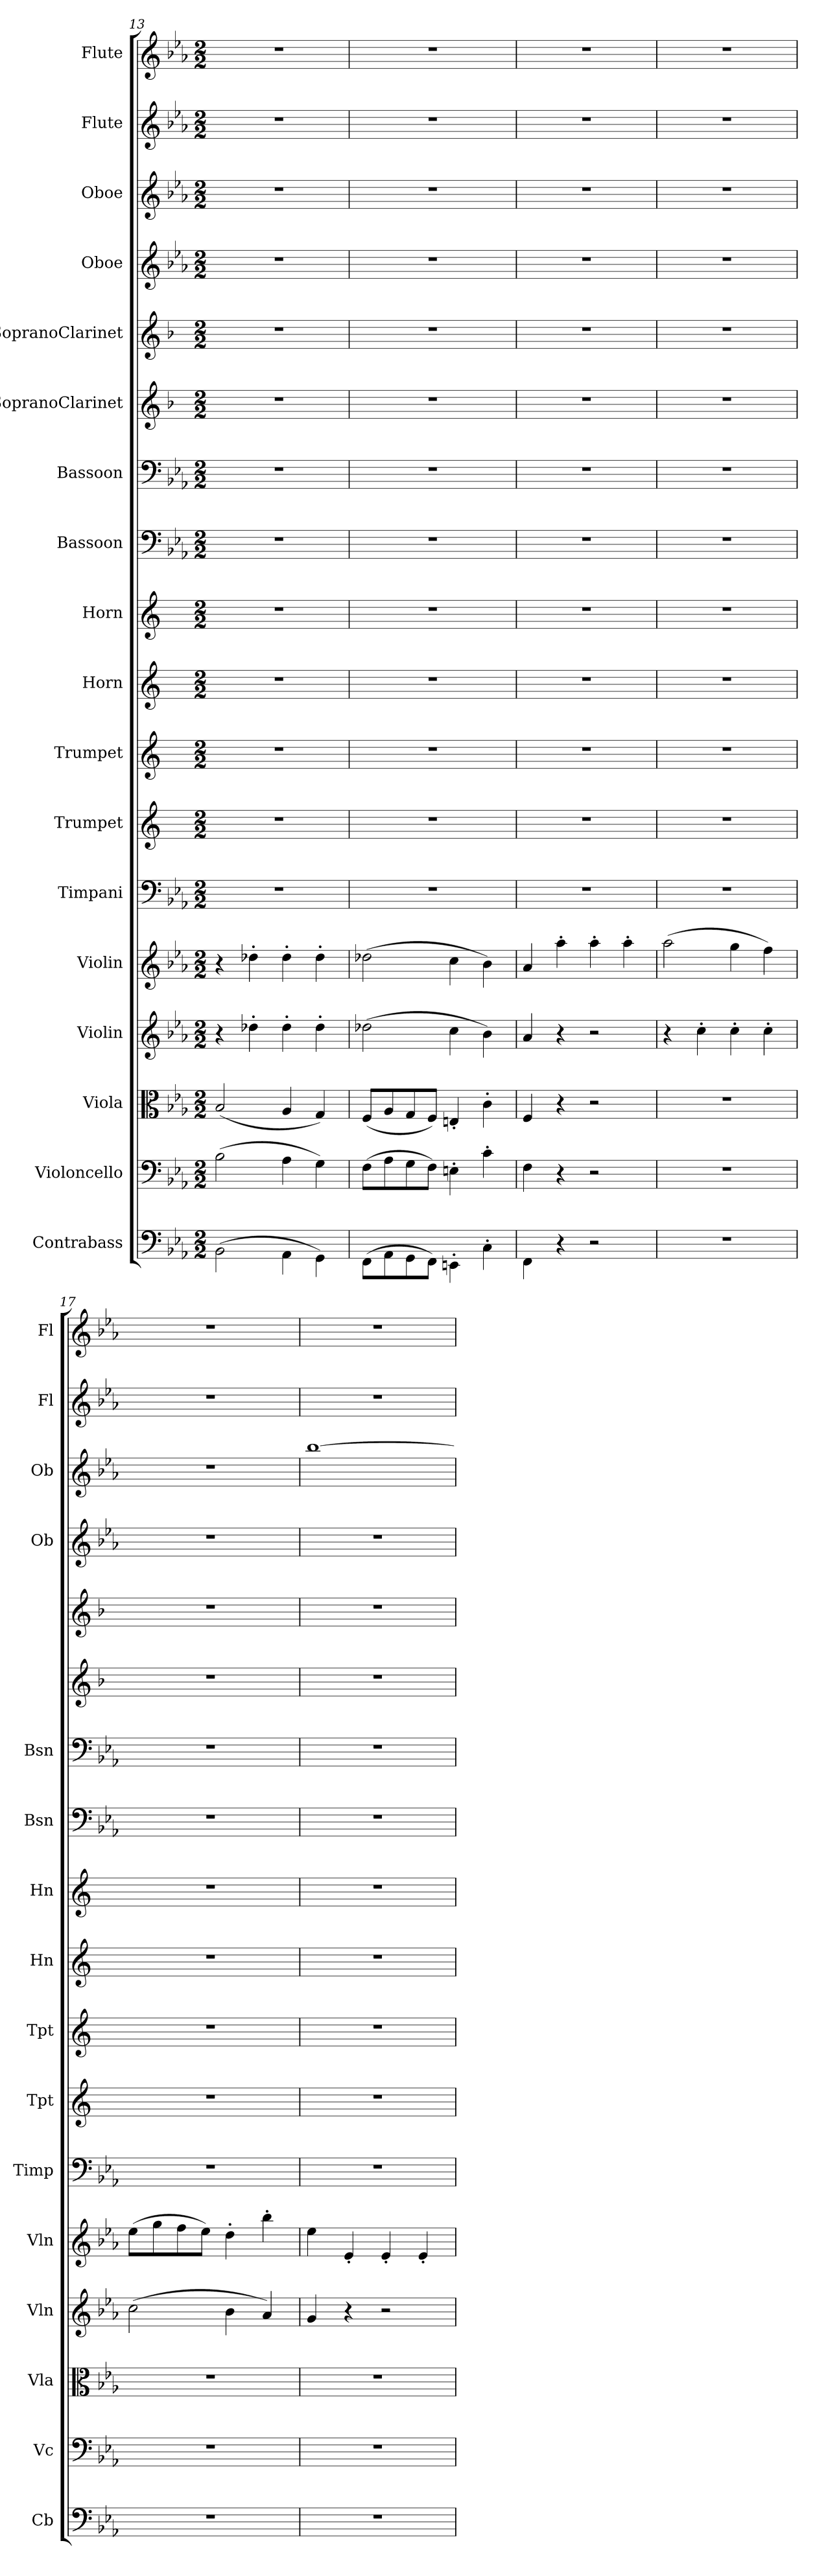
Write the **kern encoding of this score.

**kern	**kern	**kern	**kern	**kern	**kern	**kern	**kern	**kern	**kern	**kern	**kern	**kern	**kern	**kern	**kern	**kern	**kern
*part18	*part17	*part16	*part15	*part14	*part13	*part12	*part11	*part10	*part9	*part8	*part7	*part6	*part5	*part4	*part3	*part2	*part1
*staff18	*staff17	*staff16	*staff15	*staff14	*staff13	*staff12	*staff11	*staff10	*staff9	*staff8	*staff7	*staff6	*staff5	*staff4	*staff3	*staff2	*staff1
*I"Contrabass	*I"Violoncello	*I"Viola	*I"Violin	*I"Violin	*I"Timpani	*I"Trumpet	*I"Trumpet	*I"Horn	*I"Horn	*I"Bassoon	*I"Bassoon	*I"SopranoClarinet	*I"SopranoClarinet	*I"Oboe	*I"Oboe	*I"Flute	*I"Flute
*I'Cb	*I'Vc	*I'Vla	*I'Vln	*I'Vln	*I'Timp	*I'Tpt	*I'Tpt	*I'Hn	*I'Hn	*I'Bsn	*I'Bsn	*	*	*I'Ob	*I'Ob	*I'Fl	*I'Fl
*clefF4	*clefF4	*clefC3	*clefG2	*clefG2	*clefF4	*clefG2	*clefG2	*clefG2	*clefG2	*clefF4	*clefF4	*clefG2	*clefG2	*clefG2	*clefG2	*clefG2	*clefG2
*k[b-e-a-]	*k[b-e-a-]	*k[b-e-a-]	*k[b-e-a-]	*k[b-e-a-]	*k[b-e-a-]	*k[]	*k[]	*k[]	*k[]	*k[b-e-a-]	*k[b-e-a-]	*k[b-]	*k[b-]	*k[b-e-a-]	*k[b-e-a-]	*k[b-e-a-]	*k[b-e-a-]
*M2/2	*M2/2	*M2/2	*M2/2	*M2/2	*M2/2	*M2/2	*M2/2	*M2/2	*M2/2	*M2/2	*M2/2	*M2/2	*M2/2	*M2/2	*M2/2	*M2/2	*M2/2
=13	=13	=13	=13	=13	=13	=13	=13	=13	=13	=13	=13	=13	=13	=13	=13	=13	=13
(2BB-\	(2B-\	(2B-/	4r	4r	1r	1r	1r	1r	1r	1r	1r	1r	1r	1r	1r	1r	1r
.	.	.	4dd-X'\	4dd-X'\	.	.	.	.	.	.	.	.	.	.	.	.	.
4AA-\	4A-\	4A-/	4dd-'\	4dd-'\	.	.	.	.	.	.	.	.	.	.	.	.	.
4GG\)	4G\)	4G/)	4dd-'\	4dd-'\	.	.	.	.	.	.	.	.	.	.	.	.	.
=14	=14	=14	=14	=14	=14	=14	=14	=14	=14	=14	=14	=14	=14	=14	=14	=14	=14
(8FF\L	(8F\L	(8F/L	(2dd-X\	(2dd-X\	1r	1r	1r	1r	1r	1r	1r	1r	1r	1r	1r	1r	1r
8AA-\	8A-\	8A-/	.	.	.	.	.	.	.	.	.	.	.	.	.	.	.
8GG\	8G\	8G/	.	.	.	.	.	.	.	.	.	.	.	.	.	.	.
8FF\J)	8F\J)	8F/J)	.	.	.	.	.	.	.	.	.	.	.	.	.	.	.
4EEn'\	4En'\	4En'/	4cc\	4cc\	.	.	.	.	.	.	.	.	.	.	.	.	.
4C'\	4c'\	4c'\	4b-\)	4b-\)	.	.	.	.	.	.	.	.	.	.	.	.	.
=15	=15	=15	=15	=15	=15	=15	=15	=15	=15	=15	=15	=15	=15	=15	=15	=15	=15
4FF\	4F\	4F/	4a-/	4a-/	1r	1r	1r	1r	1r	1r	1r	1r	1r	1r	1r	1r	1r
4r	4r	4r	4r	4aa-'\	.	.	.	.	.	.	.	.	.	.	.	.	.
2r	2r	2r	2r	4aa-'\	.	.	.	.	.	.	.	.	.	.	.	.	.
.	.	.	.	4aa-'\	.	.	.	.	.	.	.	.	.	.	.	.	.
=16	=16	=16	=16	=16	=16	=16	=16	=16	=16	=16	=16	=16	=16	=16	=16	=16	=16
1r	1r	1r	4r	(2aa-\	1r	1r	1r	1r	1r	1r	1r	1r	1r	1r	1r	1r	1r
.	.	.	4cc'\	.	.	.	.	.	.	.	.	.	.	.	.	.	.
.	.	.	4cc'\	4gg\	.	.	.	.	.	.	.	.	.	.	.	.	.
.	.	.	4cc'\	4ff\)	.	.	.	.	.	.	.	.	.	.	.	.	.
=17	=17	=17	=17	=17	=17	=17	=17	=17	=17	=17	=17	=17	=17	=17	=17	=17	=17
1r	1r	1r	(2cc\	(8ee-\L	1r	1r	1r	1r	1r	1r	1r	1r	1r	1r	1r	1r	1r
.	.	.	.	8gg\	.	.	.	.	.	.	.	.	.	.	.	.	.
.	.	.	.	8ff\	.	.	.	.	.	.	.	.	.	.	.	.	.
.	.	.	.	8ee-\J)	.	.	.	.	.	.	.	.	.	.	.	.	.
.	.	.	4b-\	4dd'\	.	.	.	.	.	.	.	.	.	.	.	.	.
.	.	.	4a-/)	4bb-'\	.	.	.	.	.	.	.	.	.	.	.	.	.
=18	=18	=18	=18	=18	=18	=18	=18	=18	=18	=18	=18	=18	=18	=18	=18	=18	=18
1r	1r	1r	4g/	4ee-\	1r	1r	1r	1r	1r	1r	1r	1r	1r	1r	[1bb-\	1r	1r
.	.	.	4r	4e-'/	.	.	.	.	.	.	.	.	.	.	.	.	.
.	.	.	2r	4e-'/	.	.	.	.	.	.	.	.	.	.	.	.	.
.	.	.	.	4e-'/	.	.	.	.	.	.	.	.	.	.	.	.	.
=	=	=	=	=	=	=	=	=	=	=	=	=	=	=	=	=	=
*-	*-	*-	*-	*-	*-	*-	*-	*-	*-	*-	*-	*-	*-	*-	*-	*-	*-
